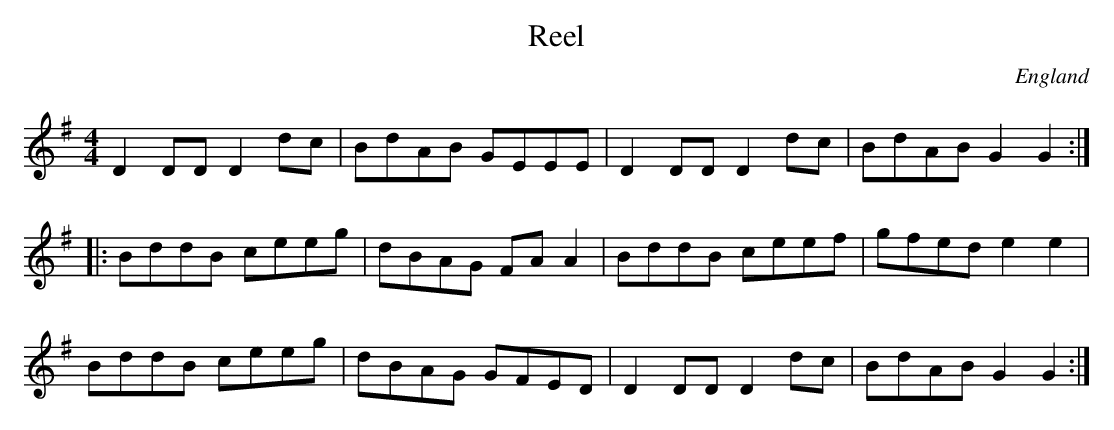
X:1
T:Reel
L:1/8
M:4/4
O:England
K:G
D2DD D2dc | BdAB GEEE | D2DD D2dc | BdAB G2G2 ::
BddB ceeg | dBAG FAA2 | BddB ceef | gfed e2e2 |
BddB ceeg | dBAG GFED | D2DD D2dc | BdAB G2G2 :|
